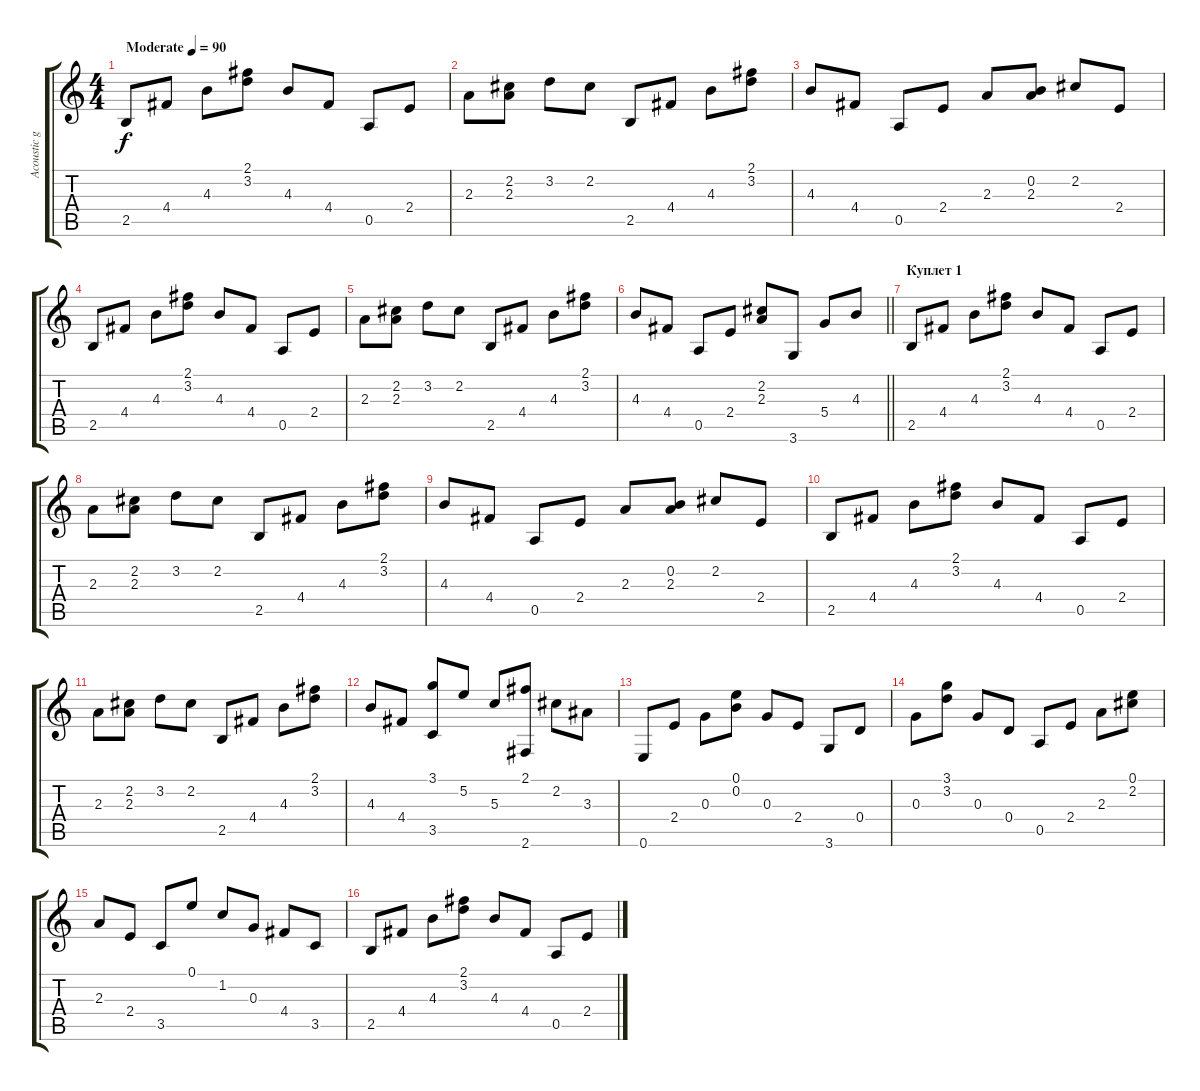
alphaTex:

\track ("Acoustic guitar" "Acoustic g") {instrument acousticguitarsteel}
\staff {score tabs}
\tuning (E4 B3 G3 D3 A2 E2) {hide}
\ts (4 4)
\tempo (90 "Moderate")
\clef g2
\ks c
2.5.8{dy f instrument acousticguitarsteel} 4.4.8 4.3.8 (2.1 3.2).8 4.3.8 4.4.8 0.5.8 2.4.8 |
2.3.8 (2.2 2.3).8 3.2.8 2.2.8 2.5.8 4.4.8 4.3.8 (2.1 3.2).8 |
4.3.8 4.4.8 0.5.8 2.4.8 2.3.8 (0.2 2.3).8 2.2.8 2.4.8 |
2.5.8 4.4.8 4.3.8 (2.1 3.2).8 4.3.8 4.4.8 0.5.8 2.4.8 |
2.3.8 (2.2 2.3).8 3.2.8 2.2.8 2.5.8 4.4.8 4.3.8 (2.1 3.2).8 |
\barLineRight lightlight
4.3.8 4.4.8 0.5.8 2.4.8 (2.2 2.3).8 3.6.8 5.4.8 4.3.8 |
\section ("" "Куплет 1")
2.5.8 4.4.8 4.3.8 (2.1 3.2).8 4.3.8 4.4.8 0.5.8 2.4.8 |
2.3.8 (2.2 2.3).8 3.2.8 2.2.8 2.5.8 4.4.8 4.3.8 (2.1 3.2).8 |
4.3.8 4.4.8 0.5.8 2.4.8 2.3.8 (0.2 2.3).8 2.2.8 2.4.8 |
2.5.8 4.4.8 4.3.8 (2.1 3.2).8 4.3.8 4.4.8 0.5.8 2.4.8 |
2.3.8 (2.2 2.3).8 3.2.8 2.2.8 2.5.8 4.4.8 4.3.8 (2.1 3.2).8 |
4.3.8 4.4.8 (3.1 3.5).8 5.2.8 5.3.8 (2.1 2.6).8 2.2.8 3.3.8 |
0.6.8 2.4.8 0.3.8 (0.1 0.2).8 0.3.8 2.4.8 3.6.8 0.4.8 |
0.3.8 (3.1 3.2).8 0.3.8 0.4.8 0.5.8 2.4.8 2.3.8 (0.1 2.2).8 |
2.3.8 2.4.8 3.5.8 0.1.8 1.2.8 0.3.8 4.4.8 3.5.8 |
2.5.8 4.4.8 4.3.8 (2.1 3.2).8 4.3.8 4.4.8 0.5.8 2.4.8
